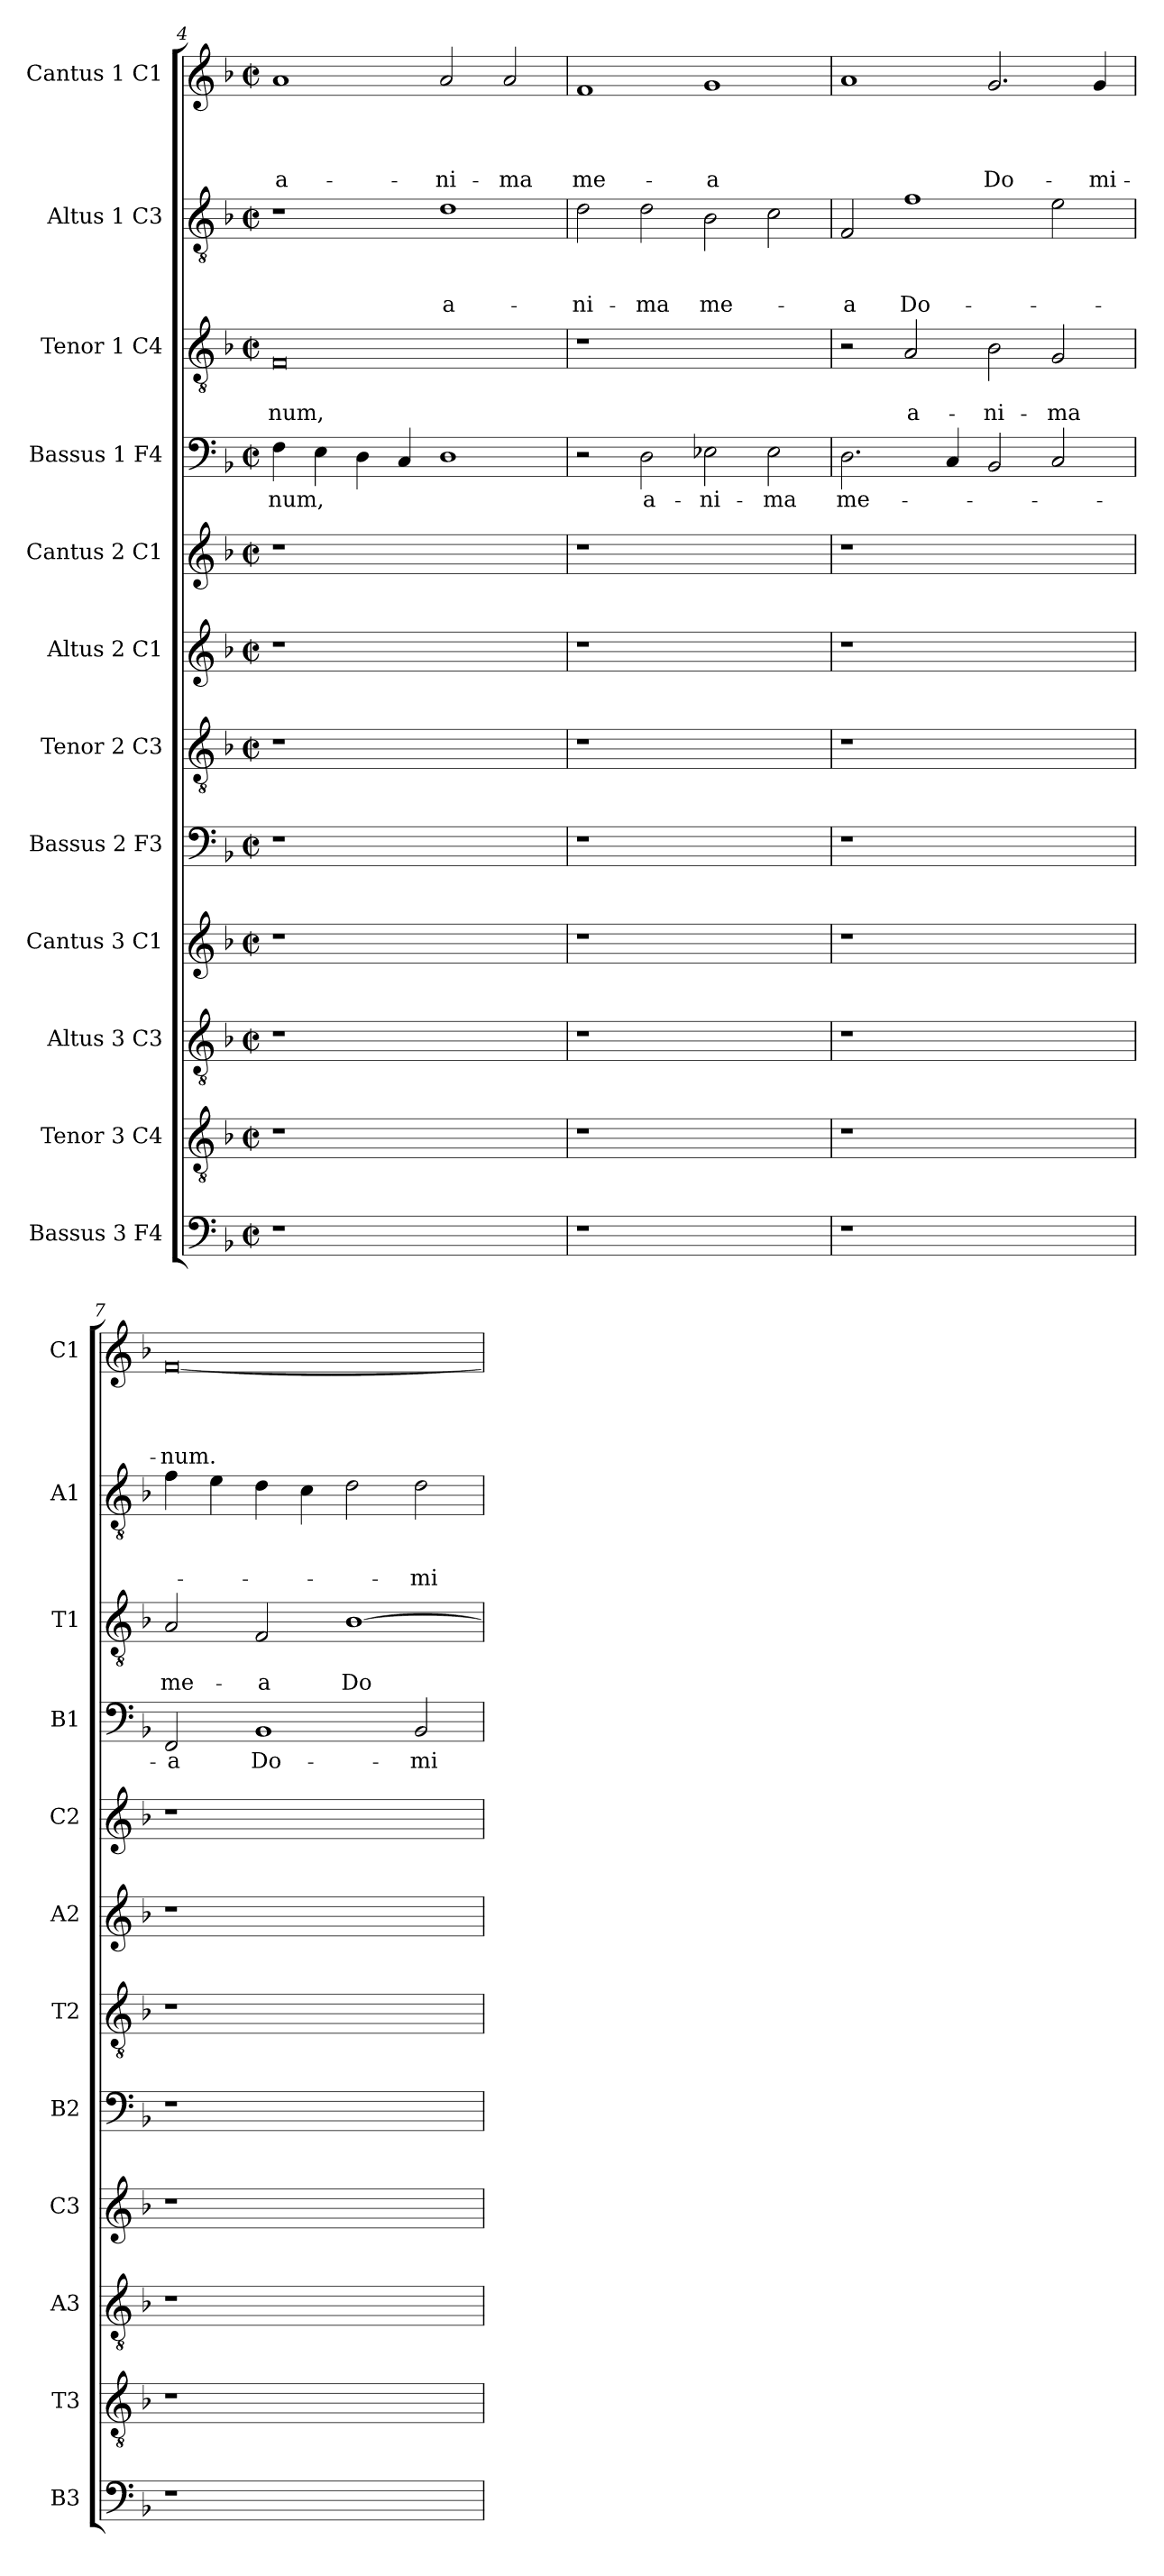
**kern	**kern	**kern	**kern	**kern	**kern	**kern	**kern	**kern	**text	**kern	**text	**text	**kern	**text	**text	**text	**kern	**text	**text	**text	**text
*part12	*part11	*part10	*part9	*part8	*part7	*part6	*part5	*part4	*part4	*part3	*part3	*part3	*part2	*part2	*part2	*part2	*part1	*part1	*part1	*part1	*part1
*staff12	*staff11	*staff10	*staff9	*staff8	*staff7	*staff6	*staff5	*staff4	*staff4	*staff3	*staff3	*staff3	*staff2	*staff2	*staff2	*staff2	*staff1	*staff1	*staff1	*staff1	*staff1
*I"Bassus 3 F4	*I"Tenor 3 C4	*I"Altus 3 C3	*I"Cantus 3 C1	*I"Bassus 2 F3	*I"Tenor 2 C3	*I"Altus 2 C1	*I"Cantus 2 C1	*I"Bassus 1 F4	*	*I"Tenor 1 C4	*	*	*I"Altus 1 C3	*	*	*	*I"Cantus 1 C1	*	*	*	*
*I'B3	*I'T3	*I'A3	*I'C3	*I'B2	*I'T2	*I'A2	*I'C2	*I'B1	*	*I'T1	*	*	*I'A1	*	*	*	*I'C1	*	*	*	*
*clefF4	*clefGv2	*clefGv2	*clefG2	*clefF4	*clefGv2	*clefG2	*clefG2	*clefF4	*	*clefGv2	*	*	*clefGv2	*	*	*	*clefG2	*	*	*	*
*k[b-]	*k[b-]	*k[b-]	*k[b-]	*k[b-]	*k[b-]	*k[b-]	*k[b-]	*k[b-]	*	*k[b-]	*	*	*k[b-]	*	*	*	*k[b-]	*	*	*	*
*F:	*F:	*F:	*F:	*F:	*F:	*F:	*F:	*F:	*	*F:	*	*	*F:	*	*	*	*F:	*	*	*	*
*M2/2	*M2/2	*M2/2	*M2/2	*M2/2	*M2/2	*M2/2	*M2/2	*M2/2	*	*M2/2	*	*	*M2/2	*	*	*	*M2/2	*	*	*	*
*met(c|)	*met(c|)	*met(c|)	*met(c|)	*met(c|)	*met(c|)	*met(c|)	*met(c|)	*met(c|)	*	*met(c|)	*	*	*met(c|)	*	*	*	*met(c|)	*	*	*	*
=4	=4	=4	=4	=4	=4	=4	=4	=4	=4	=4	=4	=4	=4	=4	=4	=4	=4	=4	=4	=4	=4
!	!	!	!	!	!	!	!	!	!LO:LY:b	!	!	!LO:LY:b	!	!	!	!	!	!	!	!	!LO:LY:b
1r	1r	1r	1r	1r	1r	1r	1r	4F\	-num,	0F	.	-num,	1r	.	.	.	1a	.	.	.	a-
.	.	.	.	.	.	.	.	4E\	.	.	.	.	.	.	.	.	.	.	.	.	.
.	.	.	.	.	.	.	.	4D\	.	.	.	.	.	.	.	.	.	.	.	.	.
.	.	.	.	.	.	.	.	4C/	.	.	.	.	.	.	.	.	.	.	.	.	.
!	!	!	!	!	!	!	!	!	!	!	!	!	!	!	!	!LO:LY:b	!	!	!	!	!LO:LY:b
1ryy	1ryy	1ryy	1ryy	1ryy	1ryy	1ryy	1ryy	1D	.	.	.	.	1d	.	.	a-	2a/	.	.	.	-ni-
!	!	!	!	!	!	!	!	!	!	!	!	!	!	!	!	!	!	!	!	!	!LO:LY:b
.	.	.	.	.	.	.	.	.	.	.	.	.	.	.	.	.	2a/	.	.	.	-ma
=5	=5	=5	=5	=5	=5	=5	=5	=5	=5	=5	=5	=5	=5	=5	=5	=5	=5	=5	=5	=5	=5
!	!	!	!	!	!	!	!	!	!	!	!	!	!	!	!	!LO:LY:b	!	!	!	!	!LO:LY:b
1r	1r	1r	1r	1r	1r	1r	1r	2r	.	1r	.	.	2d\	.	.	-ni-	1f	.	.	.	me-
!	!	!	!	!	!	!	!	!	!LO:LY:b	!	!	!	!	!	!	!LO:LY:b	!	!	!	!	!
.	.	.	.	.	.	.	.	2D\	a-	.	.	.	2d\	.	.	-ma	.	.	.	.	.
!	!	!	!	!	!	!	!	!	!LO:LY:b	!	!	!	!	!	!	!LO:LY:b	!	!	!	!	!LO:LY:b
1ryy	1ryy	1ryy	1ryy	1ryy	1ryy	1ryy	1ryy	2E-X\	-ni-	1ryy	.	.	2B-\	.	.	me-	1g	.	.	.	-a
!	!	!	!	!	!	!	!	!	!LO:LY:b	!	!	!	!	!	!	!	!	!	!	!	!
.	.	.	.	.	.	.	.	2E-\	-ma	.	.	.	2c\	.	.	.	.	.	.	.	.
=6	=6	=6	=6	=6	=6	=6	=6	=6	=6	=6	=6	=6	=6	=6	=6	=6	=6	=6	=6	=6	=6
!	!	!	!	!	!	!	!	!	!LO:LY:b	!	!	!	!	!	!	!LO:LY:b	!	!	!	!	!
1r	1r	1r	1r	1r	1r	1r	1r	2.D\	me-	2r	.	.	2F/	.	.	-a	1a	.	.	.	.
!	!	!	!	!	!	!	!	!	!	!	!	!LO:LY:b	!	!	!	!LO:LY:b	!	!	!	!	!
.	.	.	.	.	.	.	.	.	.	2A/	.	a-	1f	.	.	Do-	.	.	.	.	.
.	.	.	.	.	.	.	.	4C/	.	.	.	.	.	.	.	.	.	.	.	.	.
!	!	!	!	!	!	!	!	!	!	!	!	!LO:LY:b	!	!	!	!	!	!	!	!	!LO:LY:b
1ryy	1ryy	1ryy	1ryy	1ryy	1ryy	1ryy	1ryy	2BB-/	.	2B-\	.	-ni-	.	.	.	.	2.g/	.	.	.	Do-
!	!	!	!	!	!	!	!	!	!	!	!	!LO:LY:b	!	!	!	!	!	!	!	!	!
.	.	.	.	.	.	.	.	2C/	.	2G/	.	-ma	2e\	.	.	.	.	.	.	.	.
!	!	!	!	!	!	!	!	!	!	!	!	!	!	!	!	!	!	!	!	!	!LO:LY:b
.	.	.	.	.	.	.	.	.	.	.	.	.	.	.	.	.	4g/	.	.	.	-mi-
=7	=7	=7	=7	=7	=7	=7	=7	=7	=7	=7	=7	=7	=7	=7	=7	=7	=7	=7	=7	=7	=7
!	!	!	!	!	!	!	!	!	!LO:LY:b	!	!	!LO:LY:b	!	!	!	!	!	!	!	!	!LO:LY:b
1r	1r	1r	1r	1r	1r	1r	1r	2FF/	-a	2A/	.	me-	4f\	.	.	.	[0f	.	.	.	-num.
.	.	.	.	.	.	.	.	.	.	.	.	.	4e\	.	.	.	.	.	.	.	.
!	!	!	!	!	!	!	!	!	!LO:LY:b	!	!	!LO:LY:b	!	!	!	!	!	!	!	!	!
.	.	.	.	.	.	.	.	1BB-	Do-	2F/	.	-a	4d\	.	.	.	.	.	.	.	.
.	.	.	.	.	.	.	.	.	.	.	.	.	4c\	.	.	.	.	.	.	.	.
!	!	!	!	!	!	!	!	!	!	!	!	!LO:LY:b	!	!	!	!	!	!	!	!	!
1ryy	1ryy	1ryy	1ryy	1ryy	1ryy	1ryy	1ryy	.	.	[1B-	.	Do-	2d\	.	.	.	.	.	.	.	.
!	!	!	!	!	!	!	!	!	!LO:LY:b	!	!	!	!	!	!	!LO:LY:b	!	!	!	!	!
.	.	.	.	.	.	.	.	2BB-/	-mi-	.	.	.	2d\	.	.	-mi-	.	.	.	.	.
=	=	=	=	=	=	=	=	=	=	=	=	=	=	=	=	=	=	=	=	=	=
*-	*-	*-	*-	*-	*-	*-	*-	*-	*-	*-	*-	*-	*-	*-	*-	*-	*-	*-	*-	*-	*-
